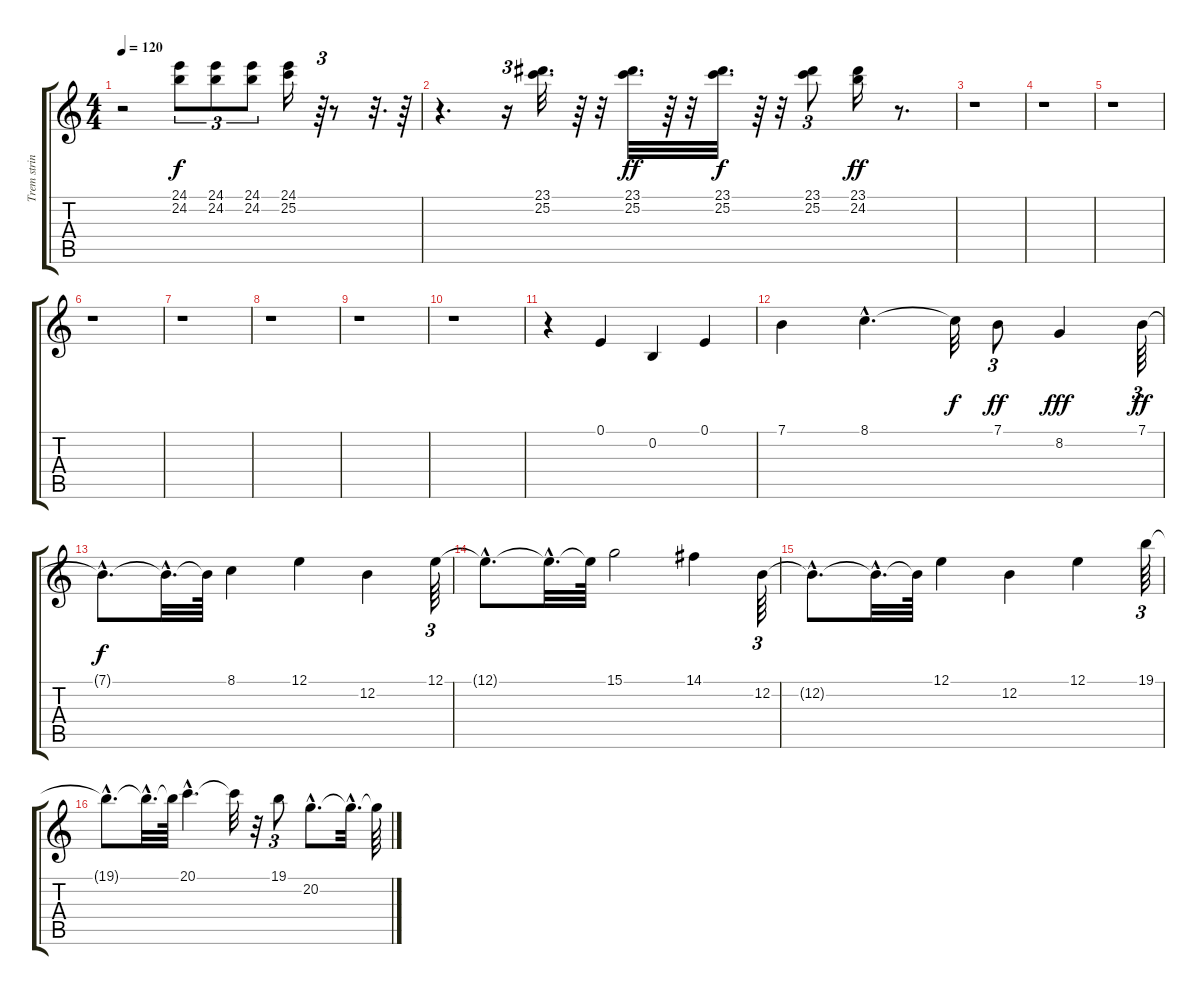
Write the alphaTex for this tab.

\track ("Trem strin" "Trem strin") {instrument tremolostrings}
\staff {score tabs}
\tuning (E4 B3 G3 D3 A2 E2) {hide}
\ts (4 4)
\tempo 120
\clef g2
\ks c
r.2{dy f instrument tremolostrings} (24.1 24.2).8{tu (3 2) volume 16 balance 7 instrument tremolostrings} (24.1 24.2).8{tu (3 2)} (24.1 24.2).8{tu (3 2)} (24.1 25.2).16 r.64{tu (3 2)} r.8 r.32{d} r.64 |
r.4{d} r.16{tu (3 2)} (23.1 25.2).32{d} r.64 r.32 (23.1 25.2).32{d dy ff} r.64 r.32 (23.1 25.2).32{d dy f} r.64 r.32 (23.1 25.2).8{tu (3 2)} (23.1 24.2).16{dy ff} r.8{d} |
r.1 |
r.1 |
r.1 |
r.1 |
r.1 |
r.1 |
r.1 |
r.1 |
r.4 0.1.4 0.2.4 0.1.4 |
7.1.4 8.1{hac}.4{d} 8.1{t}.32{dy f} 7.1.8{tu (3 2) dy ff} 8.2.4{dy fff} 7.1.64{tu (3 2) dy ff} |
7.1{hac t}.8{d dy f} 7.1{hac t}.32{d} 7.1{t}.64 8.1.4 12.1.4 12.2.4 12.1.64{tu (3 2)} |
12.1{hac t}.8{d} 12.1{hac t}.32{d} 12.1{t}.64 15.1.2 14.1.4 12.2.64{tu (3 2)} |
12.2{hac t}.8{d} 12.2{hac t}.32{d} 12.2{t}.64 12.1.4 12.2.4 12.1.4 19.1.64{tu (3 2)} |
19.1{hac t}.8{d} 19.1{hac t}.32{d} 19.1{t}.64 20.1{hac}.4{d} 20.1{t}.32 r.32 19.1.8{tu (3 2)} 20.2{hac}.8{d} 20.2{hac t}.32{d} 20.2{t}.64
